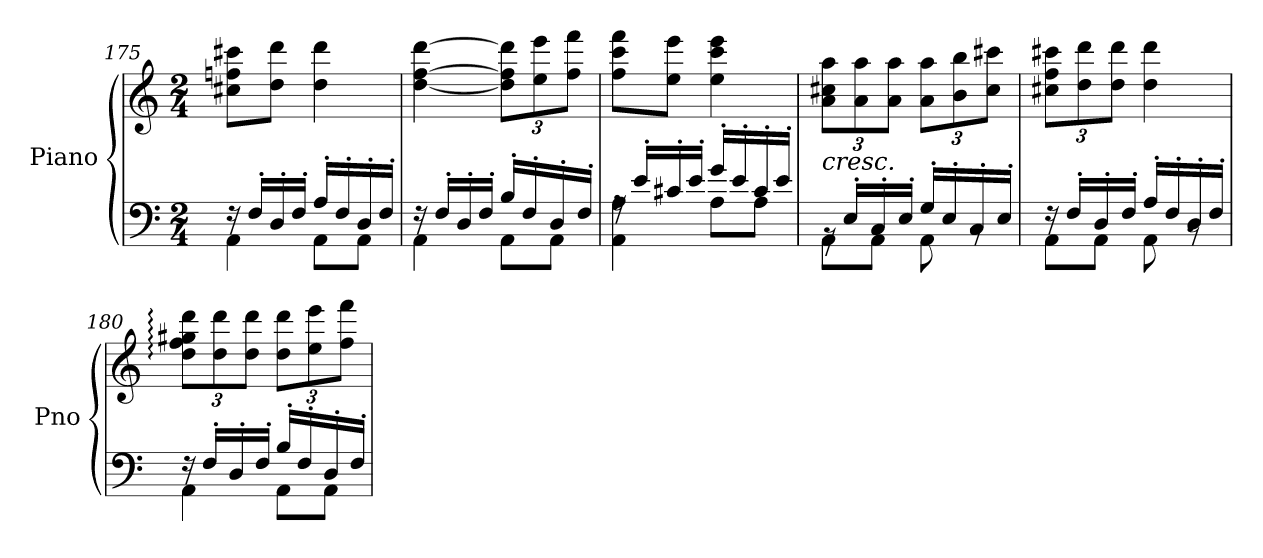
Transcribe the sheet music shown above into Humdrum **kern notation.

**kern	**kern
*part1	*part1
*staff2	*staff1
*I"Piano	*
*I'Pno	*
*clefF4	*clefG2
*k[]	*k[]
*M2/4	*M2/4
=175	=175
*^	*
16rF	4AA\	8cc#X\ 8ffn\ 8ccc#X\L
16F'/LL	.	.
16D'/	.	8dd\ 8ddd\J
16F'/JJ	.	.
16A'/LL	8AA\L	4dd\ 4ddd\
16F'/	.	.
16D'/	8AA\J	.
16F'/JJ	.	.
!!LO:LB:g=z
=176	=176	=176
16rF	4AA\	[4dd\ [4ff\ [4ddd\
16F'/LL	.	.
16D'/	.	.
16F'/JJ	.	.
*	*	*Xbrackettup
16B'/LL	8AA\L	12dd\] 12ff\] 12ddd\]L
16F'/	.	.
.	.	12ee\ 12eee\
16D'/	8AA\J	.
.	.	12ff\ 12fff\J
16F'/JJ	.	.
=177	=177	=177
16rA	4AA\ 4A\	8ff\ 8ccc\ 8fff\L
16e'/LL	.	.
16c#X'/	.	8ee\ 8eee\J
16e'/JJ	.	.
16g'/LL	8A\L	4ee\ 4ccc\ 4eee\
16e'/	.	.
16c#'/	8A\J	.
16e'/JJ	.	.
=178	=178	=178
!LO:TX:a:i:t=cresc.	!	!
16rBB	8AA\L	12a\ 12cc#X\ 12aa\L
16E'/LL	.	.
.	.	12a\ 12aa\
16C'/	8AA\J	.
.	.	12a\ 12aa\J
16E'/JJ	.	.
16G'/LL	8AA\	12a\ 12aa\L
16E'/	.	.
.	.	12b\ 12bb\
16C'/	8rBB	.
.	.	12cc#\ 12ccc#X\J
16E'/JJ	.	.
=179	=179	=179
16rF	8AA\L	12cc#X\ 12ff\ 12ccc#X\L
16F'/LL	.	.
.	.	12dd\ 12ddd\
16D'/	8AA\J	.
.	.	12dd\ 12ddd\J
16F'/JJ	.	.
16A'/LL	8AA\	4dd\ 4ddd\
16F'/	.	.
16D'/	8rBB	.
16F'/JJ	.	.
=180	=180	=180
16rF	4AA\	12dd\: 12ff\: 12gg#X\: 12ddd\:L
16F'/LL	.	.
.	.	12dd\ 12ddd\
16D'/	.	.
.	.	12dd\ 12ddd\J
16F'/JJ	.	.
16B'/LL	8AA\L	12dd\ 12ddd\L
16F'/	.	.
.	.	12ee\ 12eee\
16D'/	8AA\J	.
.	.	12ff\ 12fff\J
16F'/JJ	.	.
*v	*v	*
=	=
*-	*-
